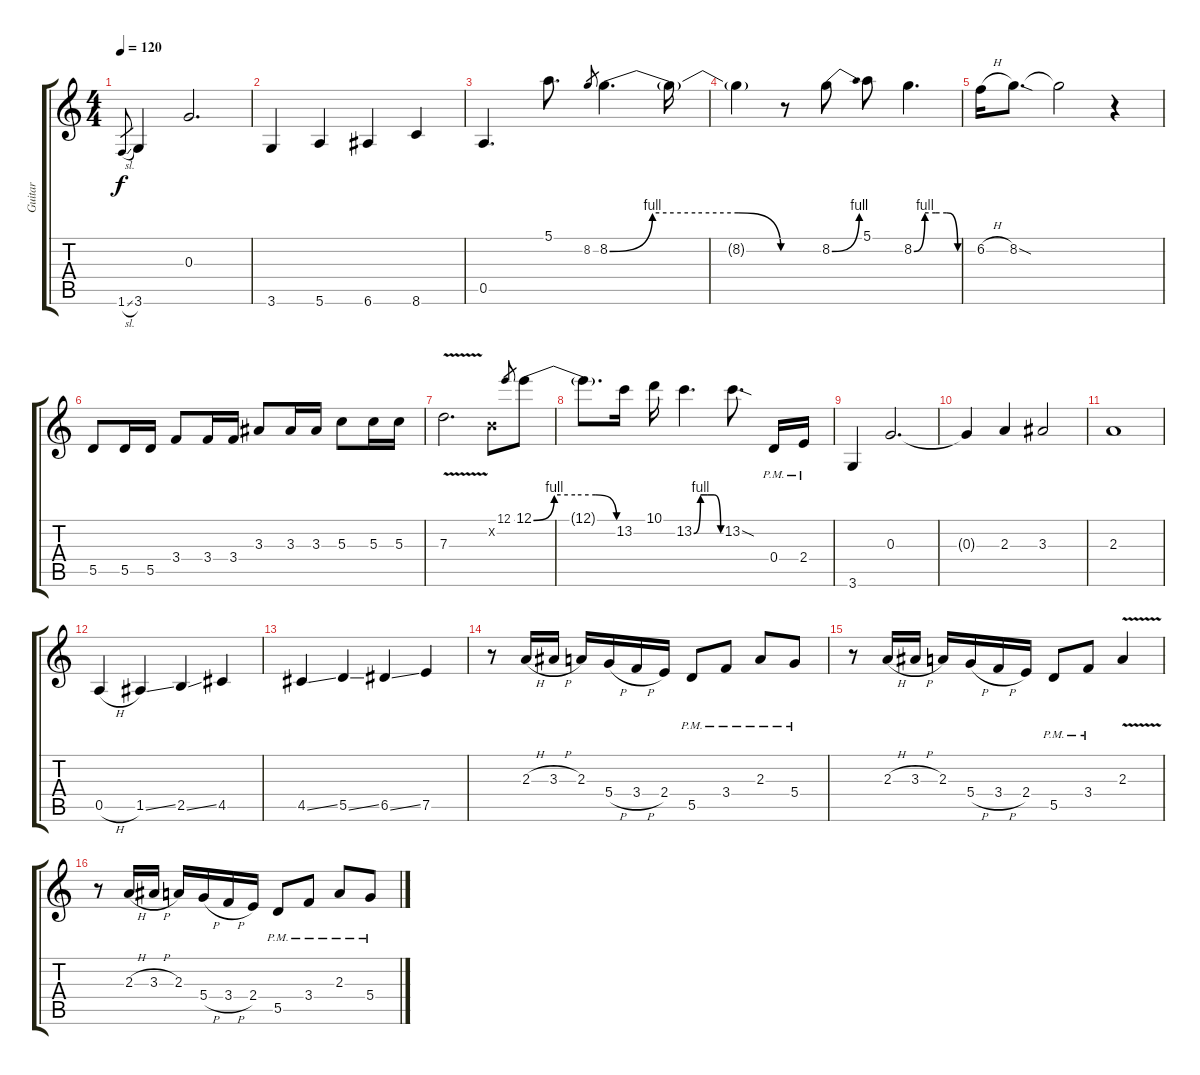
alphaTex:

\track ("Guitar" "Guitar") {instrument distortionguitar}
\staff {score tabs}
\tuning (E4 B3 G3 D3 A2 E2) {hide}
\ts (4 4)
\tempo 120
\clef g2
\ks c
1.6{sl}.8{gr dy f} 3.6.4 0.3.2{d} |
3.6.4 5.6.4 6.6.4 8.6.4 |
0.5.4{d} 5.1.8{d} 8.2.8{gr} 8.2{be (custom 0 0 15 4 30 4 45 4 60 0)}.4{d} 8.2{t}.16 |
8.2{t}.4 r.8 8.2{be (bend 0 0 60 4)}.8 5.1.8 8.2{be (custom 0 0 15 4 30 4 45 4 60 0)}.4{d} |
6.2{h}.16 8.2{sod}.8{d} 8.2{t}.2 r.4 |
5.5.8 5.5.16 5.5.16 3.4.8 3.4.16 3.4.16 3.3.8 3.3.16 3.3.16 5.3.8 5.3.16 5.3.16 |
7.3{v}.2{d} 0.2{x}.8 12.1.8{gr} 12.1{be (custom 0 0 15 4 30 4 45 4 60 0)}.8 |
12.1{t}.8{d} 13.2.16 10.1.16 13.2{be (custom 0 0 15 4 30 4 45 4 60 0)}.4{d} 13.2{sod}.8{d} 0.4{pm}.16 2.4{pm}.16 |
3.6.4 0.3.2{d} |
0.3{t}.4 2.3.4 3.3.2 |
2.3.1 |
0.5{h}.4 1.5{ss}.4 2.5{ss}.4 4.5.4 |
4.5{ss}.4 5.5{ss}.4 6.5{ss}.4 7.5.4 |
r.8 2.3{h}.16 3.3{h}.16 2.3.16 5.4{h}.16 3.4{h}.16 2.4.16 5.5{pm}.8 3.4{pm}.8 2.3{pm}.8 5.4{pm}.8 |
r.8 2.3{h}.16 3.3{h}.16 2.3.16 5.4{h}.16 3.4{h}.16 2.4.16 5.5{pm}.8 3.4{pm}.8 2.3{v}.4 |
r.8 2.3{h}.16 3.3{h}.16 2.3.16 5.4{h}.16 3.4{h}.16 2.4.16 5.5{pm}.8 3.4{pm}.8 2.3{pm}.8 5.4{pm}.8
